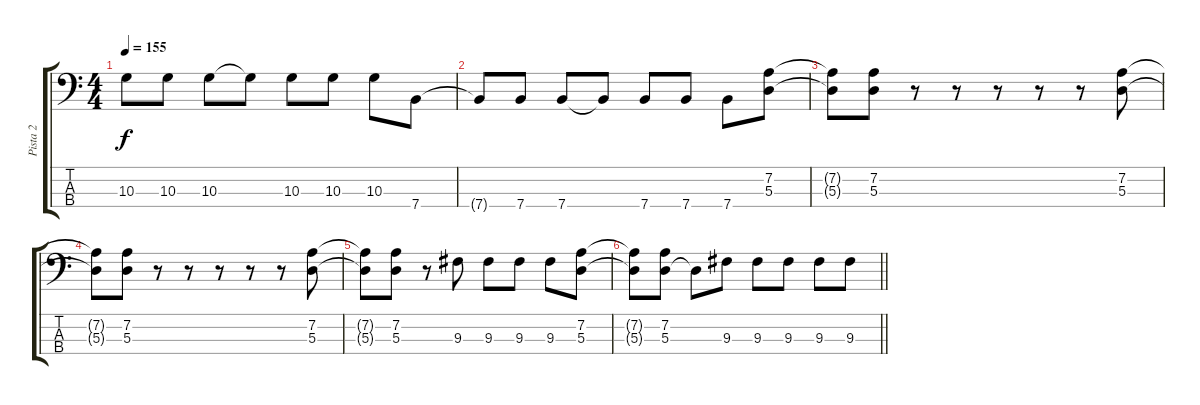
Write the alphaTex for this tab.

\track ("Pista 2" "Pista 2") {instrument electricbassfinger}
\staff {score tabs}
\tuning (G2 D2 A1 E1) {hide}
\ts (4 4)
\tempo 155
\clef f4
\ks c
10.3{t}.8{dy f} 10.3.8 10.3.8 10.3{t}.8 10.3.8 10.3.8 10.3.8 7.4.8 |
7.4{t}.8 7.4.8 7.4.8 7.4{t}.8 7.4.8 7.4.8 7.4.8 (7.2 5.3).8 |
(7.2{t} 5.3{t}).8 (7.2 5.3).8 r.8 r.8 r.8 r.8 r.8 (7.2 5.3).8 |
(7.2{t} 5.3{t}).8 (7.2 5.3).8 r.8 r.8 r.8 r.8 r.8 (7.2 5.3).8 |
(7.2{t} 5.3{t}).8 (7.2 5.3).8 r.8 9.3.8 9.3.8 9.3.8 9.3.8 (7.2 5.3).8 |
\barLineRight lightlight
(7.2{t} 5.3{t}).8 (7.2 5.3).8 5.3{t}.8 9.3.8 9.3.8 9.3.8 9.3.8 9.3.8
